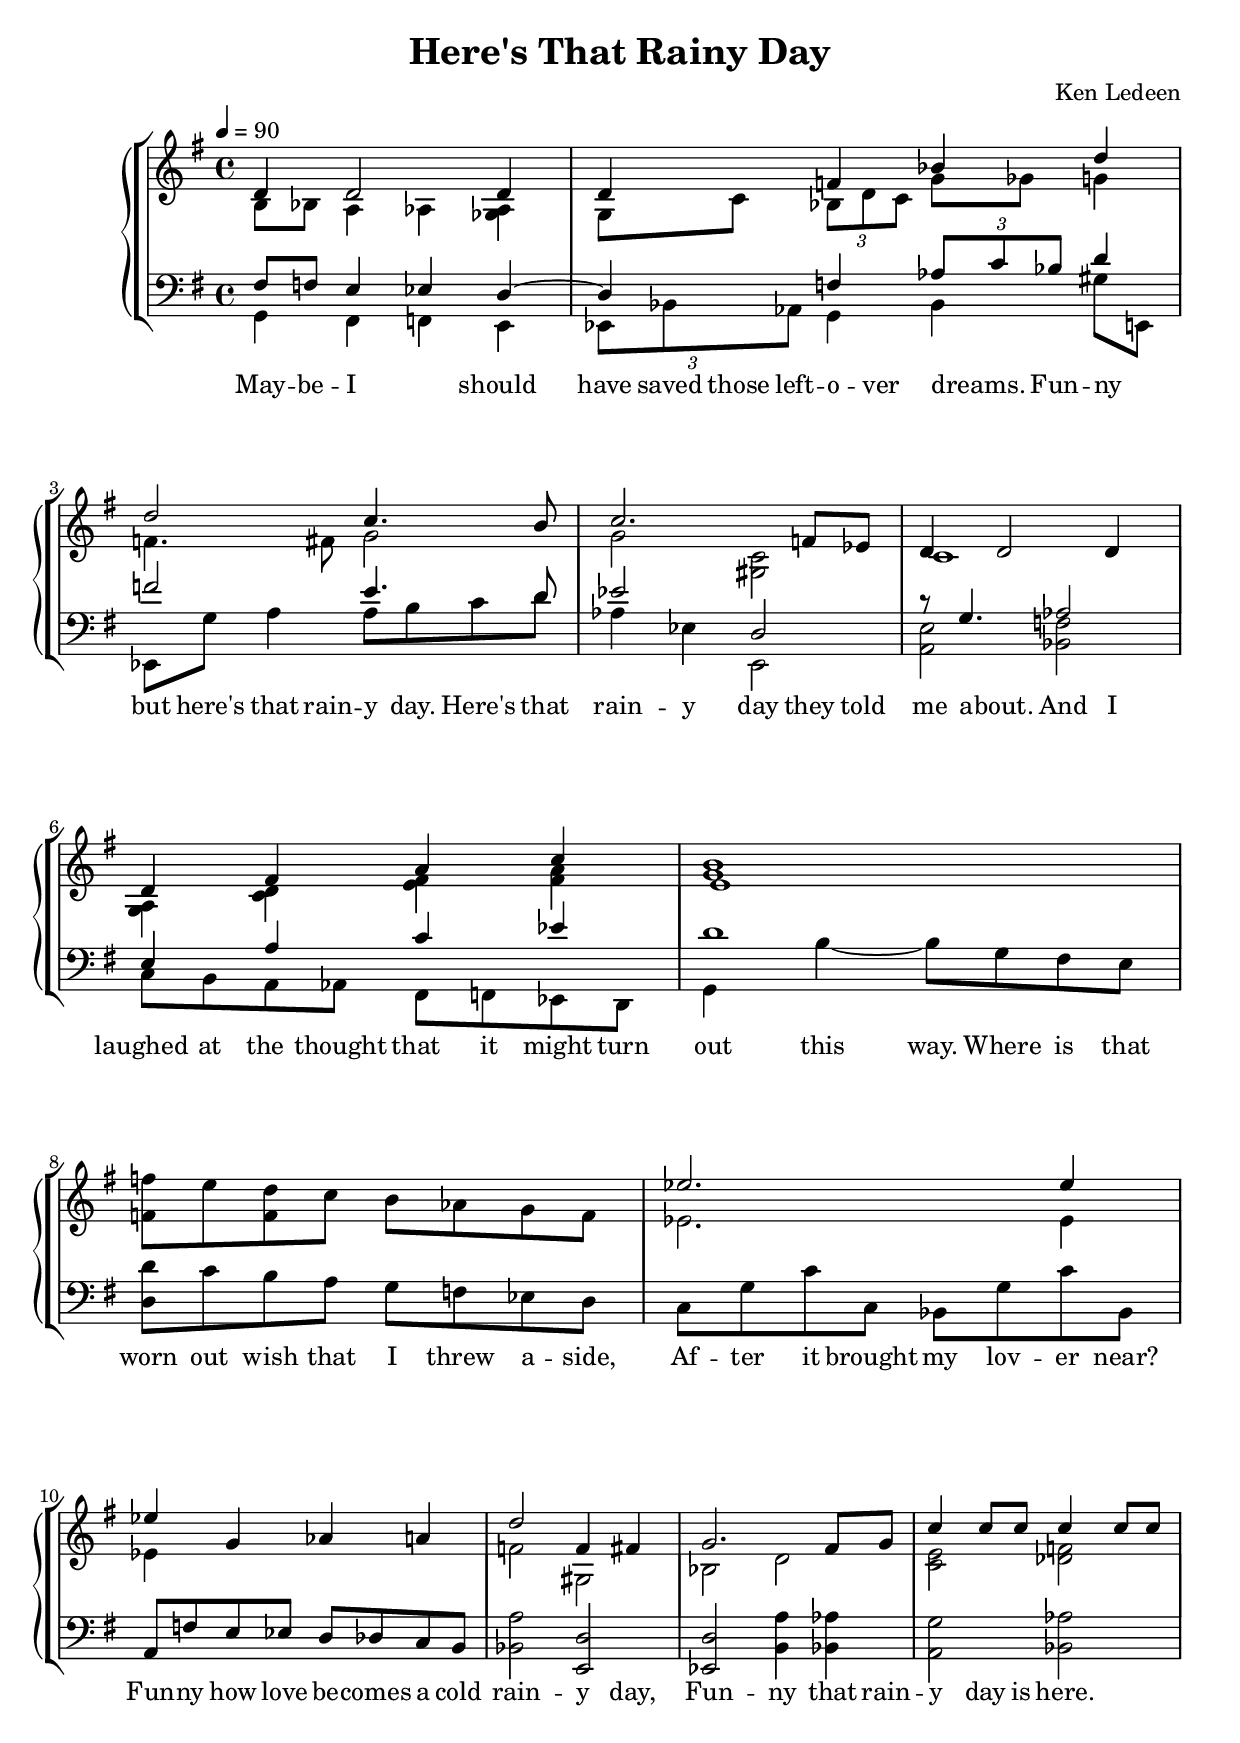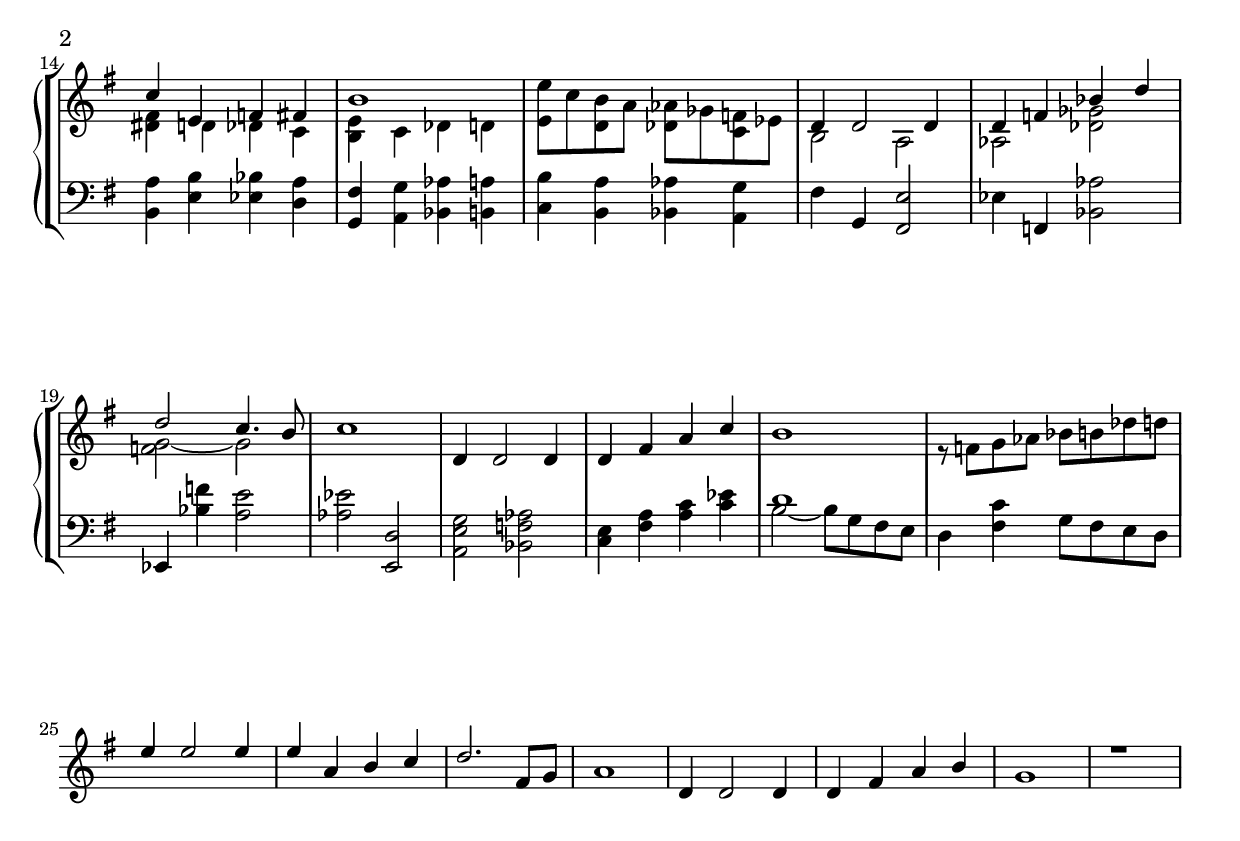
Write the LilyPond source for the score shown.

\version "2.18.2"
% 

\header
{ title = "Here's That Rainy Day" 
   arranger = "Ken Ledeen"	
}
heresLyrics = \lyricmode  {
                 May -- be  -- I _ should have saved those left  --  o  --  ver _ dreams. _ _ 
                 Fun -- ny _ but here's that rain -- y day.
                
                 Here's that rain -- y day they told me a -- bout.
                 And I laughed at the thought that it might turn out this way.
                 
                 Where is that worn out wish that I threw a -- side,
                 Af -- ter it brought my lov -- er near?
                 Fun -- ny how love be -- comes a cold rain -- y day,
                 
                 Fun -- ny that rain -- y day is here.
}
%{
mdecks = \chordmode {
     g1:maj7 f2:min7 bes:7 es1:maj7
     as2:maj7 e:7.9- a:min7 e:7.9- a:min7 as:7
     g1:maj7 d2:min7.5- des:7
     c1:min7 c2:min7 f:7 bes:maj7 d:dim7
     es:maj7 e:7.9-
     a1:min7 aes:7 
     g1:maj7 a2:min7 as:7
      
}
%}
baseChords = \chordmode {
              g4:maj7 fis:min6 f:min7 e:7.5-
              es2:9 bes:7.5+.9+ 
              es2:maj7 a:min7 aes1:maj7
              a:min7.11 
              a4:min7 d:7 a2:dim7
              g1:maj7 d2:min7.5- g:7.9-
              c1:min7 c2:min7 f4:9+ f:7 bes2:maj7 e:9 ees1:maj7
              a:min7 a2:min7 es4:9 d:7 g2:maj7 e:min7 a:min7 d:7

              g1:maj7 bes:7 ees:maj7 aes:maj7
              a:min7.11 d:7 as2:min7 des:7 d2:min7 g:7
              c1:maj7 a2:min7 d4:13 c:13  b2:min7 e:min7 a:13 bes:dim7
              
              a1:min7.11  d:7 g2:6 e:min7 a:min7 d:7
}


melody =     
     
     \relative c'
       {       %     VOICE 1                      VOICE 2
              << { d4  d2 d4 }             \\     { b8 bes  a4 as <ges as>}      >> 
              << { d'4 f bes d }             \\    { g,,8 c \tuplet 3/2 { bes d c }  g'8 ges g4 }           >>
               << { d'2 c4. b8 }            \\    { f4. fis8 g2}                    >>     
              << {  c2.  f,8 es }                       \\   { g2 <gis, c> }                           >>             
              <<  {  d'4 d2 d4 }            \\     { c1 }                              >>
              <<  { d4  fis a c}              \\     { <g, a >4  <c d > <e fis > <fis a > }      >> 
              <<  { e 1 }                       \\     { < g b>1 }                                               >> 
              <<  {   }                          \\      { <f f'>8  e' <f, d'> c' b as g f }    >>
              <<  {   es'2.es4 }             \\     { es,2. es4 }      >>           
              <<  {  es'  g, as a  }         \\     { es }      >>
              <<  { d'2  f,4 fis }           \\     { f2 gis,2 }      >> 
              <<  {  g'2. fis8 g  }         \\     { bes,2 d2 }      >>
              <<  { c'4 c8 c c4 c8 c}    \\     {<c, e>2  <des f>2 }      >>
              <<  {  c'4 e, f fis  }         \\     { <dis fis>4 d des c }      >>
              <<  { b'1  }                    \\     { <b, e>4 c des d }      >>
              <<  {   }                        \\     {   <e e'>8 c' <d, b'> a' <des, as'> ges  <c, f> es}      >>
              <<  { d4 d2 d4  }          \\     { b2 a }      >>
              <<  { d4 f bes d   }        \\     { as,2 <des ges >}      >>      
              <<  { d'2 c4. b8  }         \\     { <f g>2~ g2 }      >>    
              <<  { c1  }                    \\     {  }      >>
              <<  {  d,4 d2d4  }        \\     {  }      >>
              <<  {   d4 fis a c }        \\     {  }      >>
              <<  {   b1 }                  \\     {  }      >>   
              <<  {   }                    \\     { r8  f g as bes b des d}      >>
              <<  {  e4 e2 e4 }          \\     {  }      >>
               <<  {e a, b c   }           \\     {  }      >>
               <<  { d2. fis,8 g   }      \\     {  }      >>  
               <<  {  a1 }      \\     {  }      >>
               <<  { d,4 d2 d4  }      \\     {  }      >>
               <<  {  d fis a b }      \\     {  }      >>
               <<  {  g1  }      \\     {  }      >>
               <<  { r1  }      \\     {  }      >> 
}		% end of PianoRH

pianoLH = 
{
  
  \relative c
  {
        %     VOICE 1                      VOICE 2
        << {  fis8 f e4 es   d~ }    \\    {  g,4 fis f e       }     >>
        <<   { d'4 f  \tuplet 3/2 { as8 c bes } d4   }  \\       {  \tuplet 3/2 { es,,8 bes' as }  g4 bes gis'8 e,  }    >> 
        <<  { f''2 e4. d8     }  \\    { es,,8  g' a4 a8  b c d }  >>
      << { es 2 d,2 }  \\  { as'4 es e,2 }  >>
    << { r8 g'4. as2  }  \\  { <a, e'>2  <bes f'> }  >>
    << { e4  a c es}  \\  { c,8 b a as fis f es d }  >>
    
    <<    {  d''1 }       \\      {  g,,4 b'~ b8 g fis e}   >>
    <d d'>8 c' b  a g f es d 
    c8 g' c c, bes g' c bes, 
    a f' e es d des c b 
    
    <bes a'>2 <e, d'>
    <es d'>2 <b' a'>4 <bes as'>  
    <a g'>2 <bes as'>  <b a'>4 <e b'> <es bes'> <d a'>
    
    <g, fis'> <a g'> <bes as'> <b a'>
    <c b'>4 <b a'> <bes as'> <a g'>
    
    fis'4 g,  <fis e'>2
    es'4 f, <bes as'>2
    es,4 < bes'' f'>4 <a e'>2
    <as es'>2  <e, d'>
    <a e' g>2 <bes f' as> 
    <c e>4 <fis a> <a c><c es> 
    <<    {  d1 }           \\     {  b2~ b8 g fis e}    >>
    d4 <fis c'> g8 fis e d 
 



  }

}    % end of pianoLH

%{
%++++++++++++++++++++++++++++++++
%
% Scheme Function to generate a complete score 
%
%++++++++++++++++++++++++++++++++

scoreSection =
#(define-scheme-function (myTitle  myRight myLeft) (string? ly:music? ly:music?)
    #{
      \score {
          \header { piece = \markup{\fontsize #4 \bold #myTitle }}
           \new PianoStaff 
         <<
           \include "IndianaChords.ly"  
           \new Staff { \key aes \major #myRight }
           \new Staff  { \key aes \major  \clef "bass"  #myLeft }  
         >>
     }  
    #})
%}
%============SCORE================
\score {
  \new StaffGroup 
  <<

         \new PianoStaff 
         <<
  %             \new ChordNames \baseChords
       
           \new Staff 
           {
                  \tempo 4=90
                  \key g \major		
                 \melody
       
           }  % end of treble staff

           \new Staff 
           {
                  \key g \major
                  \clef "bass"
                  \pianoLH
           } % end of bass staff
      >>
       \addlyrics \heresLyrics

 >>   % end of Staff Group for Keyboard & Baass
  \layout {}
 	\midi {}
}    % end of score
